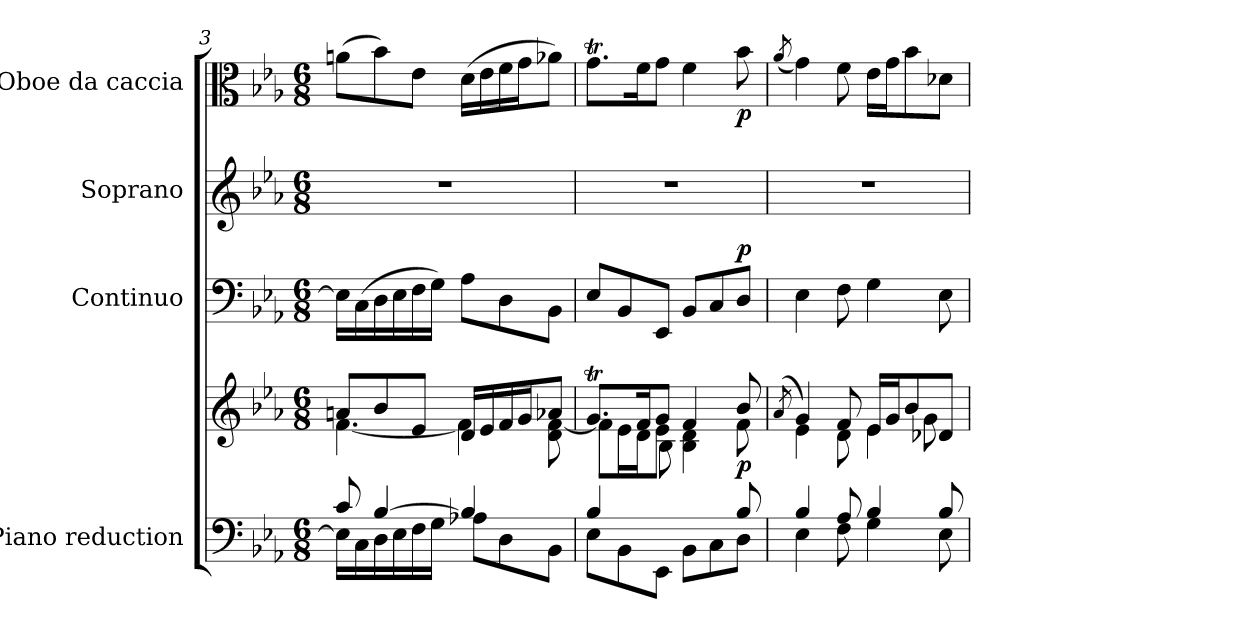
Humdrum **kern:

**kern	**kern	**dynam	**kern	**dynam	**kern	**kern	**dynam
*part4	*part4	*part4	*part3	*part3	*part2	*part1	*part1
*staff5	*staff4	*staff4/5	*staff3	*staff3	*staff2	*staff1	*staff1
*I"Piano reduction	*	*	*I"Continuo	*	*I"Soprano	*I"Oboe da caccia	*
*I'Pno	*	*	*	*	*	*I'Ob	*
*clefF4	*clefG2	*	*clefF4	*	*clefG2	*clefC3	*
*k[b-e-a-]	*k[b-e-a-]	*	*k[b-e-a-]	*	*k[b-e-a-]	*k[b-e-a-]	*
*M6/8	*M6/8	*	*M6/8	*	*M6/8	*M6/8	*
=3	=3	=3	=3	=3	=3	=3	=3
*^	*^	*	*	*	*	*	*
8c/	16E-\LL]	8an/L	[4.f\	.	16E-\LL]	.	2.r	(>8an\L	.
.	16C\	.	.	.	(>16C\	.	.	.	.
[4B-/	16D\	8b-/	.	.	16D\	.	.	8b-\)	.
.	16E-\	.	.	.	16E-\	.	.	.	.
.	16F\	8e-/J	.	.	16F\	.	.	8e-\J	.
.	16G\JJ	.	.	.	16G\JJ)	.	.	.	.
4B-/]	8A-X\L	16d/LL	4f\]	.	8A-\L	.	.	(>16d\LL	.
.	.	16e-/	.	.	.	.	.	16e-\	.
.	8D\	16f/	.	.	8D\	.	.	16f\	.
.	.	16g/J	.	.	.	.	.	16g\J	.
8ryy	8BB-\J	8a-X/J	8d\ [8f\	.	8BB-\J	.	.	8a-X\J)	.
=4	=4	=4	=4	=4	=4	=4	=4	=4	=4
*	*	*	*^	*	*	*	*	*	*
4B-/	8E-\L	8.gt/L	8f\L]	4ryy	.	8E-/L	.	2.r	8.gt\L	.
.	8BB-\	.	16e-\L	.	.	8BB-/	.	.	.	.
.	.	16f/K	16d\J	.	.	.	.	.	16f\K	.
8ryy	8EE-\J	8g/J	8e-\J	8B-\	.	8EE-/J	.	.	8g\J	.
4ryy	8BB-\L	4f/	4B-\ 4d\	4.ryy	.	8BB-/L	.	.	4f\	.
.	8C\	.	.	.	.	8C/	.	.	.	.
!	!	!	!	!	!LO:DY:b	!	!LO:DY:a	!	!	!LO:DY:b
8B-/	8D\J	8b-/	8f\	.	p	8D/J	p	.	8b-\	p
*	*	*v	*v	*v	*	*	*	*	*	*
!!LO:LB:g=z
=5	=5	=5	=5	=5	=5	=5	=5	=5
.	.	(<8qa-/	.	.	.	.	(<8qa-/	.
*	*	*^	*	*	*	*	*	*
4B-/	4E-\	4g/)	4e-\	.	4E-\	.	2.r	4g\)	.
8A-/	8F\	8f/	8d\	.	8F\	.	.	8f\	.
4B-/	4G\	16e-/LL	4e-\	.	4G\	.	.	16e-\LL	.
.	.	16g/J	.	.	.	.	.	16g\J	.
.	.	8b-/	.	.	.	.	.	8b-\	.
8B-/	8E-\	8d-X/J	8g\	.	8E-\	.	.	8d-X\J	.
*v	*v	*	*	*	*	*	*	*	*
*	*v	*v	*	*	*	*	*	*
=	=	=	=	=	=	=	=
*-	*-	*-	*-	*-	*-	*-	*-
